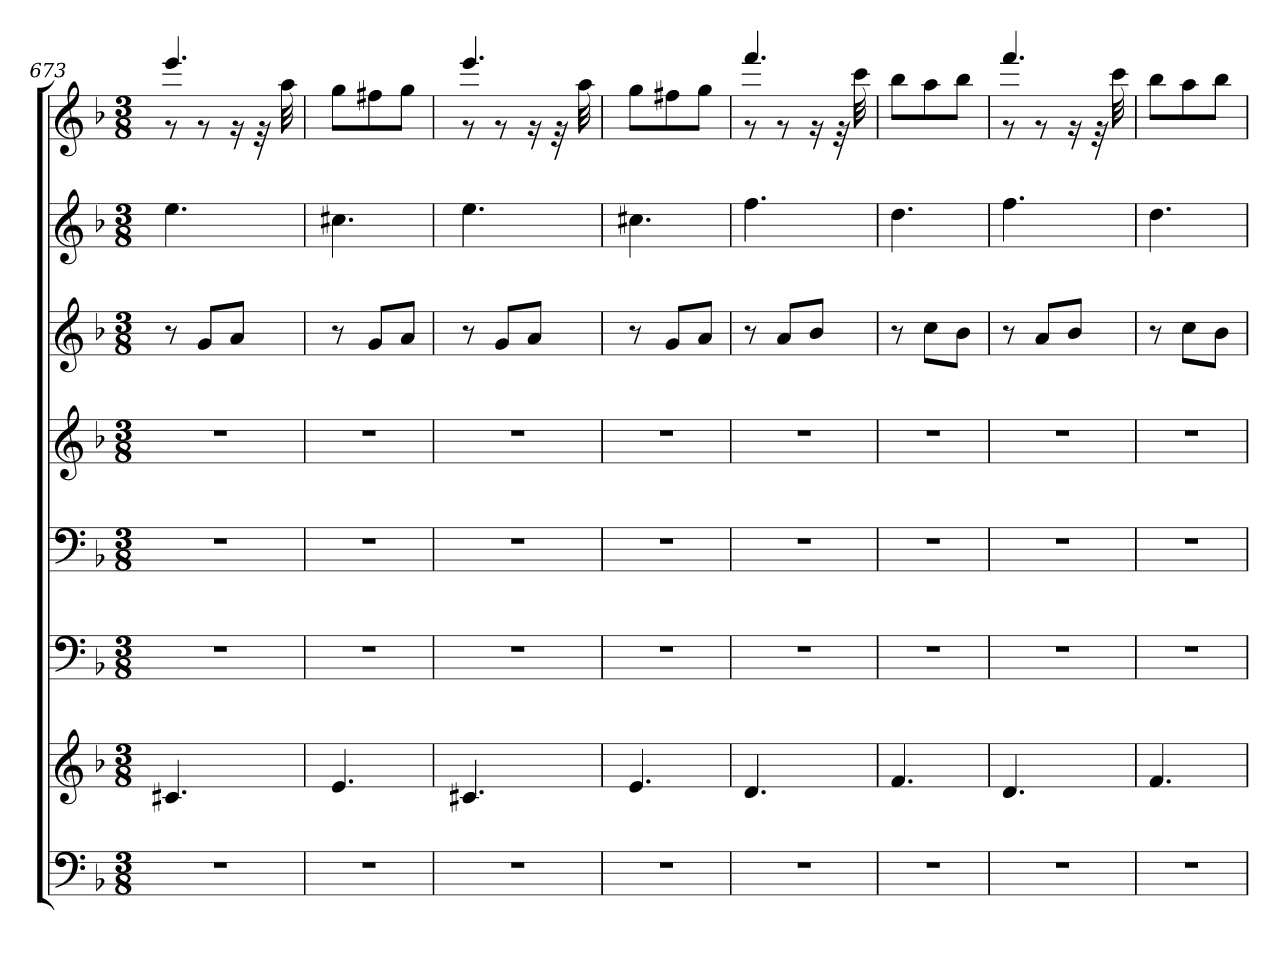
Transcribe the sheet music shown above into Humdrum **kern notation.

**kern	**kern	**kern	**kern	**kern	**kern	**kern	**kern
*part5	*part5	*part4	*part4	*part3	*part3	*part2	*part1
*staff8	*staff7	*staff6	*staff5	*staff4	*staff3	*staff2	*staff1
!!LO:PB:g=z
*clefF4	*clefG2	*clefF4	*clefF4	*clefG2	*clefG2	*clefG2	*clefG2
*k[b-]	*k[b-]	*k[b-]	*k[b-]	*k[b-]	*k[b-]	*k[b-]	*k[b-]
*M3/8	*M3/8	*M3/8	*M3/8	*M3/8	*M3/8	*M3/8	*M3/8
=673	=673	=673	=673	=673	=673	=673	=673
*	*	*	*	*	*	*	*^
4.r	4.c#X/	4.r	4.r	4.r	8r	4.ee\	4.eee/	8r
.	.	.	.	.	8g/L	.	.	8r
.	.	.	.	.	8a/J	.	.	16r
.	.	.	.	.	.	.	.	32r
.	.	.	.	.	.	.	.	32aa\
*	*	*	*	*	*	*	*v	*v
=674	=674	=674	=674	=674	=674	=674	=674
4.r	4.e/	4.r	4.r	4.r	8r	4.cc#X\	8gg\L
.	.	.	.	.	8g/L	.	8ff#X\
.	.	.	.	.	8a/J	.	8gg\J
=675	=675	=675	=675	=675	=675	=675	=675
*	*	*	*	*	*	*	*^
4.r	4.c#X/	4.r	4.r	4.r	8r	4.ee\	4.eee/	8r
.	.	.	.	.	8g/L	.	.	8r
.	.	.	.	.	8a/J	.	.	16r
.	.	.	.	.	.	.	.	32r
.	.	.	.	.	.	.	.	32aa\
*	*	*	*	*	*	*	*v	*v
=676	=676	=676	=676	=676	=676	=676	=676
4.r	4.e/	4.r	4.r	4.r	8r	4.cc#X\	8gg\L
.	.	.	.	.	8g/L	.	8ff#X\
.	.	.	.	.	8a/J	.	8gg\J
=677	=677	=677	=677	=677	=677	=677	=677
*	*	*	*	*	*	*	*MM154
*	*	*	*	*	*	*	*^
4.r	4.d/	4.r	4.r	4.r	8r	4.ff\	4.fff/	8r
.	.	.	.	.	8a/L	.	.	8r
.	.	.	.	.	8b-/J	.	.	16r
.	.	.	.	.	.	.	.	32r
.	.	.	.	.	.	.	.	32ccc\
*	*	*	*	*	*	*	*v	*v
=678	=678	=678	=678	=678	=678	=678	=678
4.r	4.f/	4.r	4.r	4.r	8r	4.dd\	8bb-\L
.	.	.	.	.	8cc\L	.	8aa\
.	.	.	.	.	8b-\J	.	8bb-\J
=679	=679	=679	=679	=679	=679	=679	=679
*	*	*	*	*	*	*	*^
4.r	4.d/	4.r	4.r	4.r	8r	4.ff\	4.fff/	8r
.	.	.	.	.	8a/L	.	.	8r
.	.	.	.	.	8b-/J	.	.	16r
.	.	.	.	.	.	.	.	32r
.	.	.	.	.	.	.	.	32ccc\
*	*	*	*	*	*	*	*v	*v
!!LO:PB:g=z
=680	=680	=680	=680	=680	=680	=680	=680
4.r	4.f/	4.r	4.r	4.r	8r	4.dd\	8bb-\L
.	.	.	.	.	8cc\L	.	8aa\
.	.	.	.	.	8b-\J	.	8bb-\J
=	=	=	=	=	=	=	=
*-	*-	*-	*-	*-	*-	*-	*-
